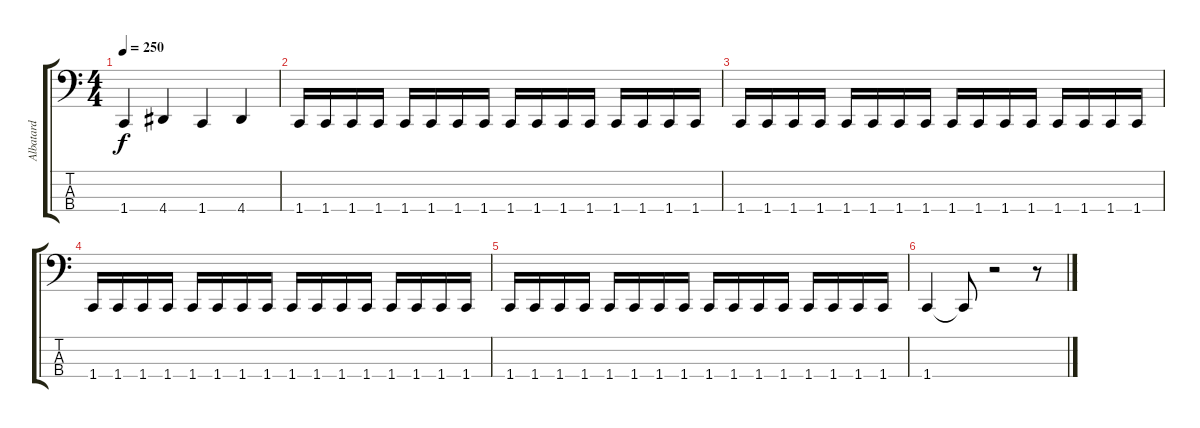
\track ("Albatard" "Albatard") {instrument electricbassfinger}
\staff {score tabs}
\tuning (D2 A1 E1 B0) {hide}
\ts (4 4)
\tempo 250
\clef f4
\ks c
1.4.4{dy f} 4.4.4 1.4.4 4.4.4 |
1.4.16 1.4.16 1.4.16 1.4.16 1.4.16 1.4.16 1.4.16 1.4.16 1.4.16 1.4.16 1.4.16 1.4.16 1.4.16 1.4.16 1.4.16 1.4.16 |
1.4.16 1.4.16 1.4.16 1.4.16 1.4.16 1.4.16 1.4.16 1.4.16 1.4.16 1.4.16 1.4.16 1.4.16 1.4.16 1.4.16 1.4.16 1.4.16 |
1.4.16 1.4.16 1.4.16 1.4.16 1.4.16 1.4.16 1.4.16 1.4.16 1.4.16 1.4.16 1.4.16 1.4.16 1.4.16 1.4.16 1.4.16 1.4.16 |
1.4.16 1.4.16 1.4.16 1.4.16 1.4.16 1.4.16 1.4.16 1.4.16 1.4.16 1.4.16 1.4.16 1.4.16 1.4.16 1.4.16 1.4.16 1.4.16 |
1.4.4 1.4{t}.8 r.2 r.8
